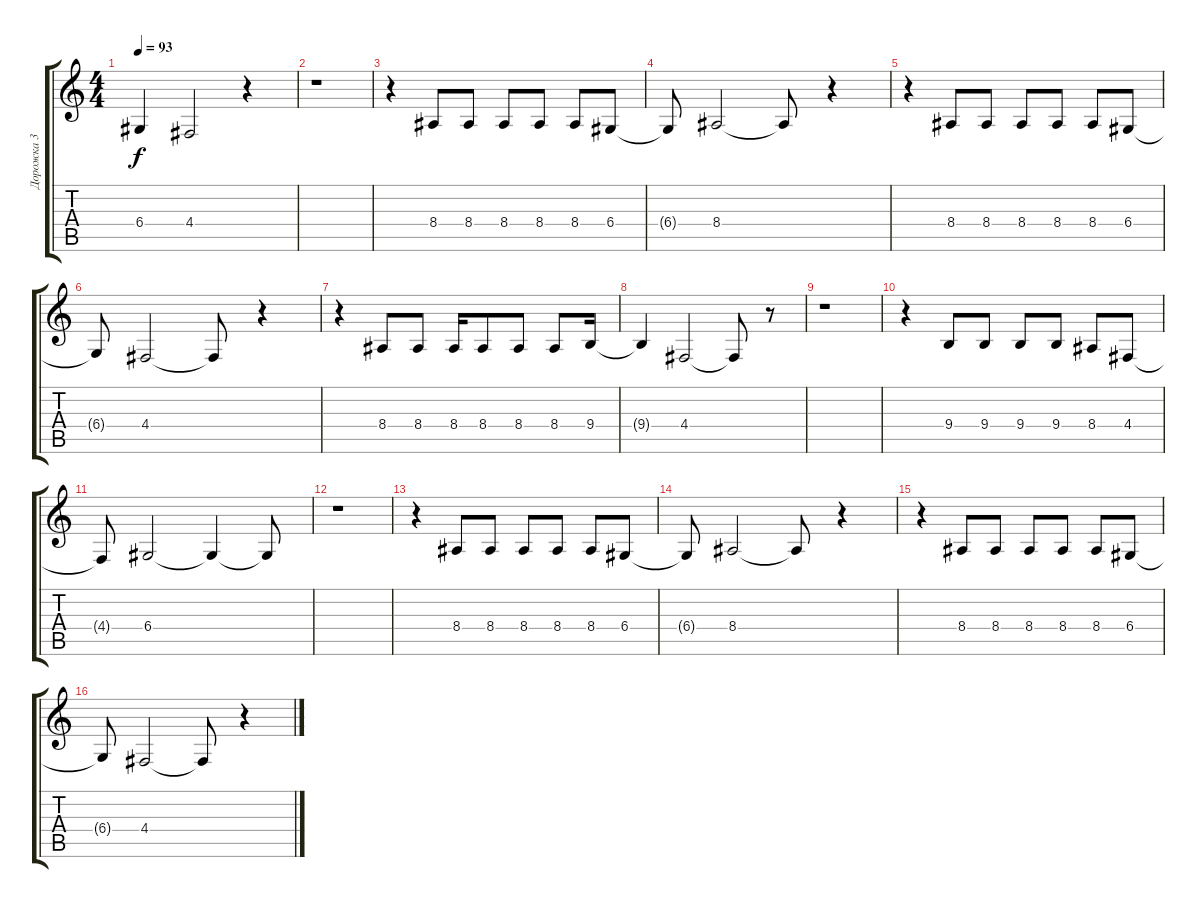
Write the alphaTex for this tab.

\track ("Дорожка 3" "Дорожка 3") {instrument acousticgrandpiano}
\staff {score tabs}
\tuning (E4 B3 G3 D3 A2 E2) {hide}
\ts (4 4)
\tempo 93
\clef g2
\ks c
6.4{t}.4{dy f} 4.4.2 r.4 |
r.1 |
r.4 8.4.8 8.4.8 8.4.8 8.4.8 8.4.8 6.4.8 |
6.4{t}.8 8.4.2 8.4{t}.8 r.4 |
r.4 8.4.8 8.4.8 8.4.8 8.4.8 8.4.8 6.4.8 |
6.4{t}.8 4.4.2 4.4{t}.8 r.4 |
r.4 8.4.8 8.4.8 8.4.16 8.4.8 8.4.8 8.4.8 9.4.16 |
9.4{t}.4 4.4.2 4.4{t}.8 r.8 |
r.1 |
r.4 9.4.8 9.4.8 9.4.8 9.4.8 8.4.8 4.4.8 |
4.4{t}.8 6.4.2 6.4{t}.4 6.4{t}.8 |
r.1 |
r.4 8.4.8 8.4.8 8.4.8 8.4.8 8.4.8 6.4.8 |
6.4{t}.8 8.4.2 8.4{t}.8 r.4 |
r.4 8.4.8 8.4.8 8.4.8 8.4.8 8.4.8 6.4.8 |
6.4{t}.8 4.4.2 4.4{t}.8 r.4
